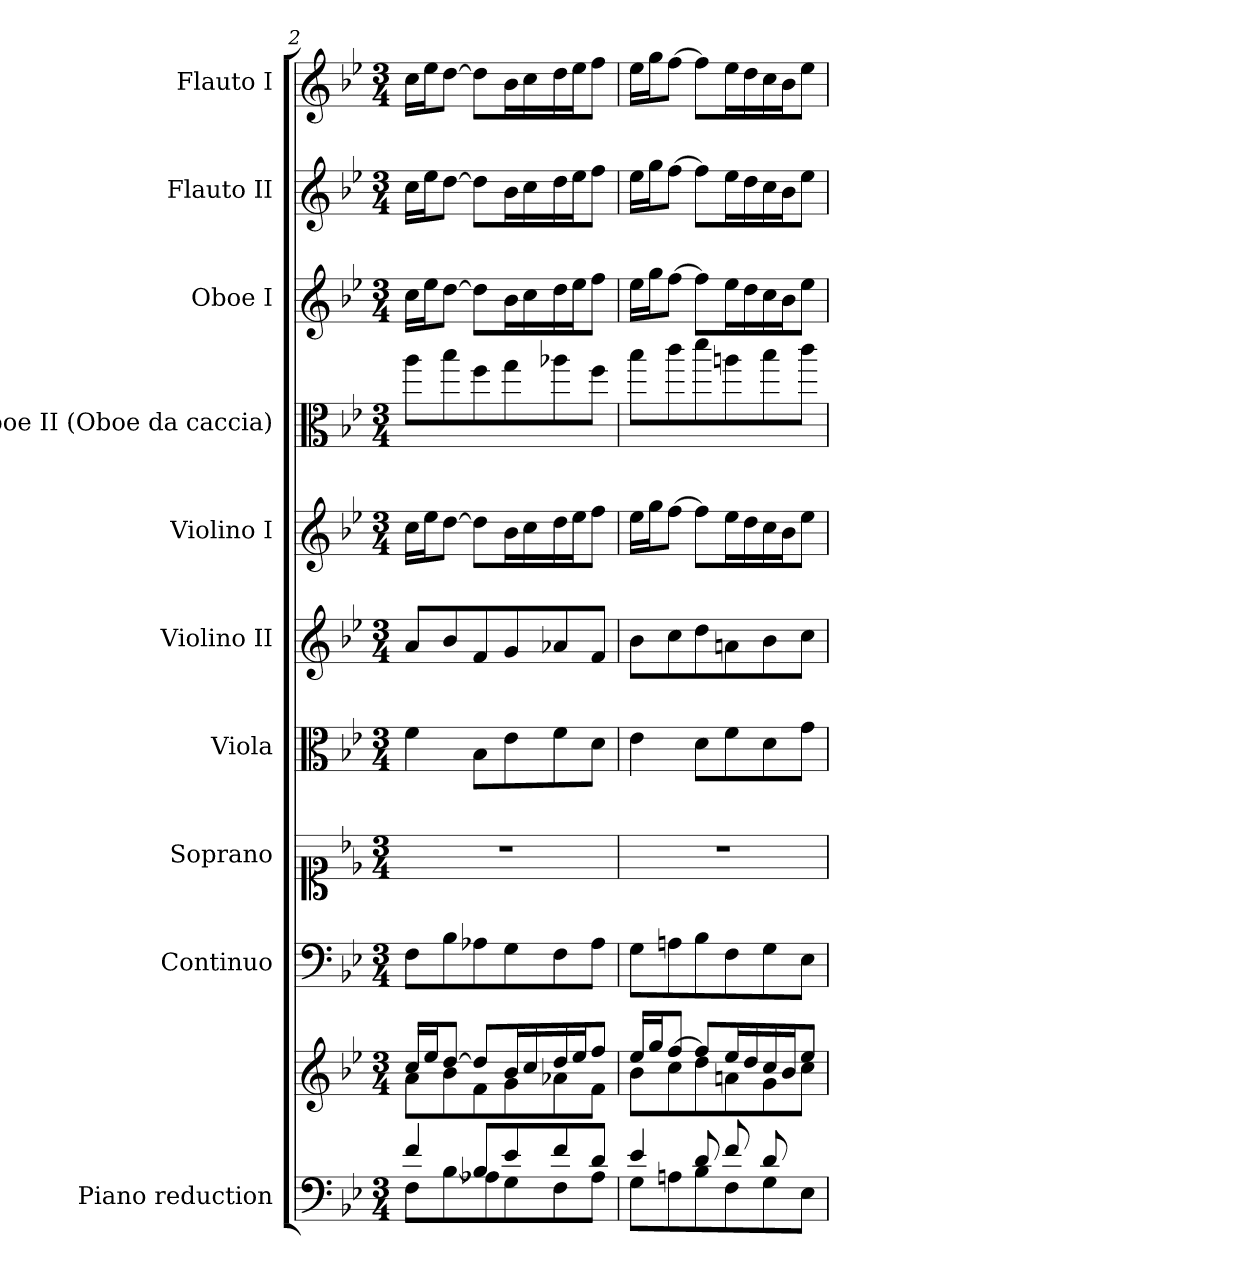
**kern	**kern	**kern	**kern	**kern	**kern	**kern	**kern	**kern	**kern	**kern
*part10	*part10	*part9	*part8	*part7	*part6	*part5	*part4	*part3	*part2	*part1
*staff11	*staff10	*staff9	*staff8	*staff7	*staff6	*staff5	*staff4	*staff3	*staff2	*staff1
*I"Piano reduction	*	*I"Continuo	*I"Soprano	*I"Viola	*I"Violino II	*I"Violino I	*I"Oboe II (Oboe da caccia)	*I"Oboe I	*I"Flauto II	*I"Flauto I
*I'Pno	*	*	*	*I'Vla	*I'Vln	*I'Vln	*	*I'Ob	*I'Fl	*I'Fl
*clefF4	*clefG2	*clefF4	*clefC1	*clefC3	*clefG2	*clefG2	*clefC3	*clefG2	*clefG2	*clefG2
*	*	*	*	*	*	*	*ITrd12c21	*	*	*
*k[b-e-]	*k[b-e-]	*k[b-e-]	*k[b-e-]	*k[b-e-]	*k[b-e-]	*k[b-e-]	*k[b-e-]	*k[b-e-]	*k[b-e-]	*k[b-e-]
*M3/4	*M3/4	*M3/4	*M3/4	*M3/4	*M3/4	*M3/4	*M3/4	*M3/4	*M3/4	*M3/4
=2	=2	=2	=2	=2	=2	=2	=2	=2	=2	=2
*^	*^	*	*	*	*	*	*	*	*	*
4f/	8F\L	16cc/LL	8a\L	8F\L	2.r	4f\	8a/L	16cc\LL	8a\L	16cc\LL	16cc\LL	16cc\LL
.	.	16ee-/J	.	.	.	.	.	16ee-\J	.	16ee-\J	16ee-\J	16ee-\J
.	[>8B-\	[8dd/J	8b-\	8B-\	.	.	8b-/	[8dd\J	8b-\	[8dd\J	[8dd\J	[8dd\J
8B-/L]	8A-X\	8dd/L]	8f\	8A-X\	.	8B-\L	8f/	8dd\L]	8f\	8dd\L]	8dd\L]	8dd\L]
8e-/	8G\	16b-/L	8g\	8G\	.	8e-\	8g/	16b-\L	8g\	16b-\L	16b-\L	16b-\L
.	.	16cc/	.	.	.	.	.	16cc\	.	16cc\	16cc\	16cc\
8f/	8F\	16dd/	8a-X\	8F\	.	8f\	8a-X/	16dd\	8a-X\	16dd\	16dd\	16dd\
.	.	16ee-/J	.	.	.	.	.	16ee-\J	.	16ee-\J	16ee-\J	16ee-\J
8d/J	8A-\J	8ff/J	8f\J	8A-\J	.	8d\J	8f/J	8ff\J	8f\J	8ff\J	8ff\J	8ff\J
=3	=3	=3	=3	=3	=3	=3	=3	=3	=3	=3	=3	=3
*	*	*	*^	*	*	*	*	*	*	*	*	*
4e-/	8G\L	16ee-/LL	8b-\L	8ryy	8G\L	2.r	4e-\	8b-\L	16ee-\LL	8b-\L	16ee-\LL	16ee-\LL	16ee-\LL
.	.	16gg/J	.	.	.	.	.	.	16gg\J	.	16gg\J	16gg\J	16gg\J
*	*	*	*v	*v	*	*	*	*	*	*	*	*	*
.	8An\	[8ff/J	8cc\	8An\	.	.	8cc\	[8ff\J	8cc\	[8ff\J	[8ff\J	[8ff\J
8d/L	8B-\	8ff/L]	8dd\	8B-\	.	8d\L	8dd\	8ff\L]	8dd\	8ff\L]	8ff\L]	8ff\L]
8f/	8F\	16ee-/L	8an\	8F\	.	8f\	8an\	16ee-\L	8an\	16ee-\L	16ee-\L	16ee-\L
.	.	16dd/	.	.	.	.	.	16dd\	.	16dd\	16dd\	16dd\
8d/	8G\	16cc/	8g\	8G\	.	8d\	8b-\	16cc\	8b-\	16cc\	16cc\	16cc\
.	.	16b-/J	.	.	.	.	.	16b-\J	.	16b-\J	16b-\J	16b-\J
*	*	*	*^	*	*	*	*	*	*	*	*	*
8ryy	8E-\J	8ee-/J	8cc\J	8g\J	8E-\J	.	8g\J	8cc\J	8ee-\J	8cc\J	8ee-\J	8ee-\J	8ee-\J
*v	*v	*	*	*	*	*	*	*	*	*	*	*	*
*	*v	*v	*v	*	*	*	*	*	*	*	*	*
=	=	=	=	=	=	=	=	=	=	=
*-	*-	*-	*-	*-	*-	*-	*-	*-	*-	*-
